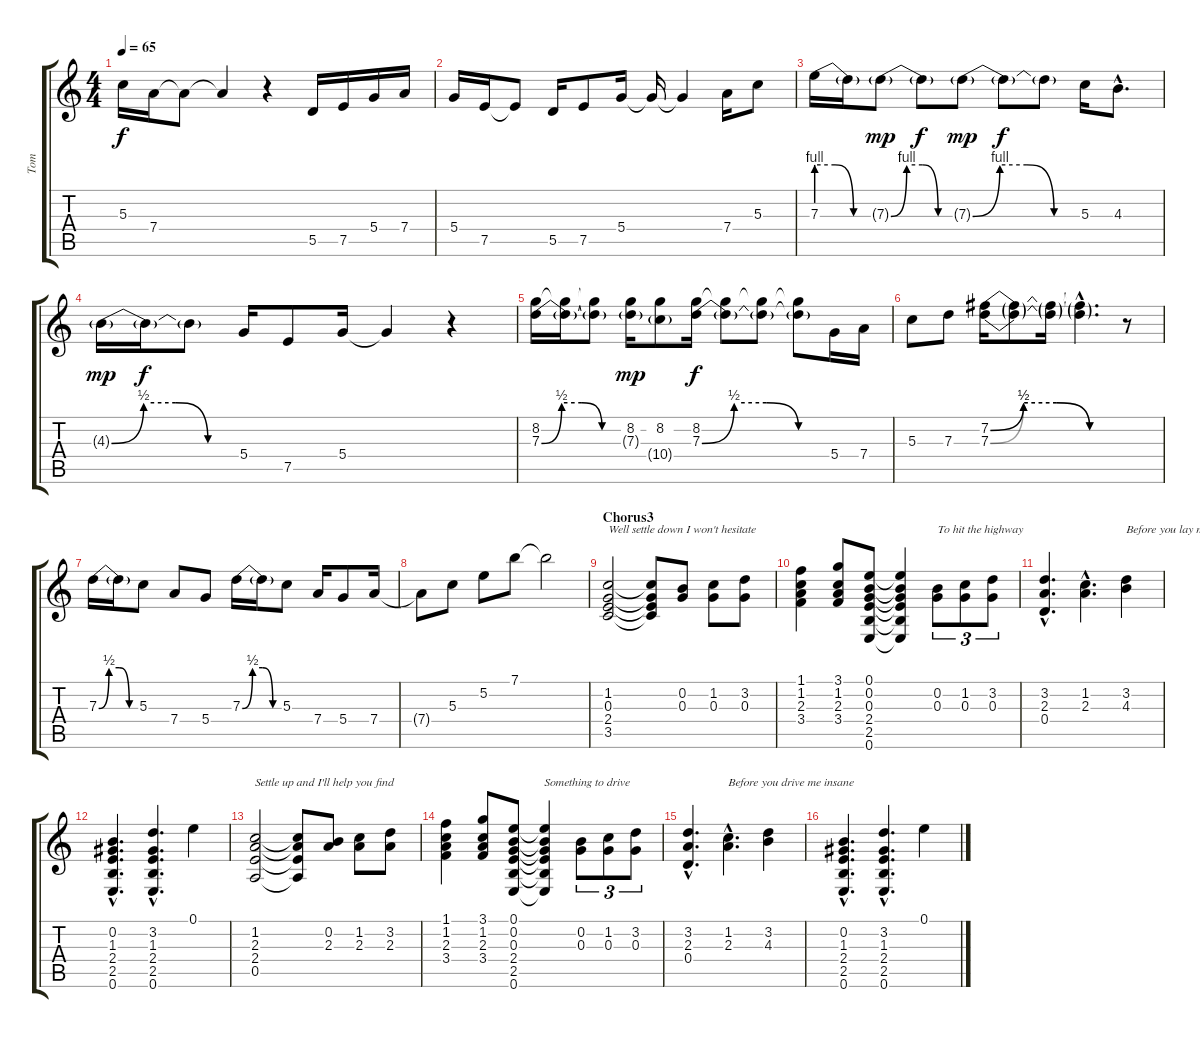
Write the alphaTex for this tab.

\track ("Tom" "Tom") {instrument acousticguitarnylon}
\staff {score tabs}
\tuning (E4 B3 G3 D3 A2 E2) {hide}
\ts (4 4)
\tempo 65
\clef g2
\ks c
5.3.16{dy f} 7.4.16 7.4{t}.8 7.4{t}.4 r.4 5.5.16 7.5.16 5.4.16 7.4.16 |
5.4.16 7.5.16 7.5{t}.8 5.5.16 7.5.8 5.4.16 5.4{t}.16 5.4{t}.4 7.4.16 5.3.8 |
7.3{be (custom 0 4 20 4 40 0 60 0)}.16 7.3{t}.16 7.3{be (custom 0 0 15 4 30 4 45 0 60 0) g}.8{dy mp} 7.3{t}.8{dy f} 7.3{be (custom 0 0 15 4 30 4 45 0 60 0) g}.8{dy mp} 7.3{t}.8{dy f} 7.3{t}.8 5.3.16 4.3{hac}.8{d} |
4.3{be (custom 0 0 15 2 30 2 45 0 60 0) g}.16{dy mp} 4.3{t}.16{dy f} 4.3{t}.8 5.4.16 7.5.8 5.4.16 5.4{t}.4 r.4 |
(8.2 7.3{be (custom 0 0 15 2 30 2 45 0 60 0)}).16 (8.2{t} 7.3{t}).16 (8.2{t} 7.3{t}).8 (8.2 7.3{g}).16{dy mp} (8.2 10.4{g}).8 (8.2 7.3{be (custom 0 0 15 2 30 2 45 0 60 0)}).16{dy f} (8.2{t} 7.3{t}).8 (8.2{t} 7.3{t}).8 (8.2{t} 7.3{t}).8 5.4.16 7.4.16 |
5.3.8 7.3.8 (7.2{be (custom 0 0 15 2 30 2 45 0 60 0)} 7.3{be (custom 0 0 15 2 30 2 45 0 60 0)}).16 (7.2{t} 7.3{t}).8 (7.2{t} 7.3{t}).16 (7.2{hac t} 7.3{hac t}).4{d} r.8 |
7.3{be (custom 0 0 15 2 30 2 45 0 60 0)}.16 7.3{t}.16 5.3.8 7.4.8 5.4.8 7.3{be (custom 0 0 15 2 30 2 45 0 60 0)}.16 7.3{t}.16 5.3.8 7.4.16 5.4.8 7.4.16 |
7.4{t}.8 5.3.8 5.2.8 7.1.8 7.1{t}.2 |
\section ("" "Chorus3")
(1.2 0.3 2.4 3.5).2{txt "Well settle down I won't hesitate" instrument acousticguitarnylon} (1.2{t} 0.3{t} 2.4{t} 3.5{t}).8 (0.2 0.3).8 (1.2 0.3).8 (3.2 0.3).8 |
(1.1 1.2 2.3 3.4).4 (3.1 1.2 2.3 3.4).8 (0.1 0.2 0.3 2.4 2.5 0.6).8 (0.1{t} 0.2{t} 0.3{t} 2.4{t} 2.5{t} 0.6{t}).4 (0.2 0.3).8{tu (3 2) txt "To hit the highway"} (1.2 0.3).8{tu (3 2)} (3.2 0.3).8{tu (3 2)} |
(3.2{hac} 2.3{hac} 0.4{hac}).4{d} (1.2{hac} 2.3{hac}).4{d} (3.2 4.3).4{txt "Before you lay me to waste"} |
(0.2{hac} 1.3{hac} 2.4{hac} 2.5{hac} 0.6{hac}).4{d} (3.2{hac} 1.3{hac} 2.4{hac} 2.5{hac} 0.6{hac}).4{d} 0.1.4 |
(1.2 2.3 2.4 0.5).2{txt "Settle up and I'll help you find"} (1.2{t} 2.3{t} 2.4{t} 0.5{t}).8 (0.2 2.3).8 (1.2 2.3).8 (3.2 2.3).8 |
(1.1 1.2 2.3 3.4).4 (3.1 1.2 2.3 3.4).8 (0.1 0.2 0.3 2.4 2.5 0.6).8 (0.1{t} 0.2{t} 0.3{t} 2.4{t} 2.5{t} 0.6{t}).4{txt "Something to drive"} (0.2 0.3).8{tu (3 2)} (1.2 0.3).8{tu (3 2)} (3.2 0.3).8{tu (3 2)} |
(3.2{hac} 2.3{hac} 0.4{hac}).4{d} (1.2{hac} 2.3{hac}).4{d txt "Before you drive me insane"} (3.2 4.3).4 |
(0.2{hac} 1.3{hac} 2.4{hac} 2.5{hac} 0.6{hac}).4{d} (3.2{hac} 1.3{hac} 2.4{hac} 2.5{hac} 0.6{hac}).4{d} 0.1.4
